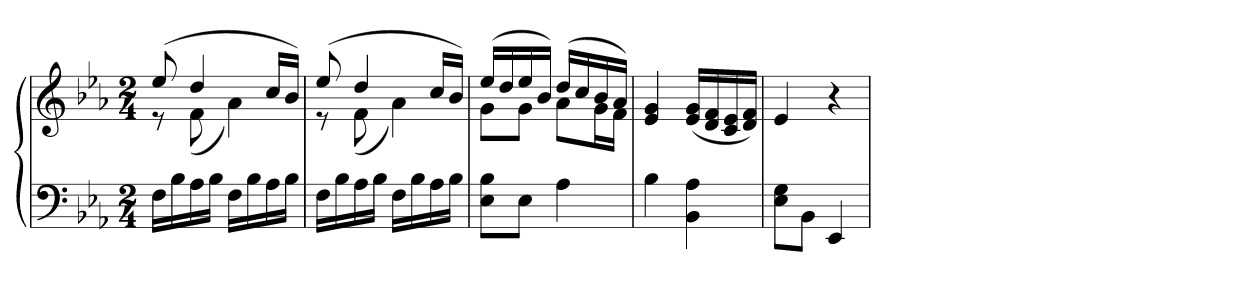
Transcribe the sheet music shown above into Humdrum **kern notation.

**kern	**kern
*part1	*part1
*staff2	*staff1
*clefF4	*clefG2
*k[b-e-a-]	*k[b-e-a-]
*E-:	*E-:
*M2/4	*M2/4
=	=
*	*^
16FLL	(8ee-	8r
16B-	.	.
16A-	4dd	(8f
16B-JJ	.	.
16FLL	.	4a-)
16B-	.	.
16A-	16ccLL	.
16B-JJ	16b-JJ)	.
=19	=19	=19
16FLL	(8ee-	8r
16B-	.	.
16A-	4dd	(8f
16B-JJ	.	.
16FLL	.	4a-)
16B-	.	.
16A-	16ccLL	.
16B-JJ	16b-JJ)	.
=20	=20	=20
8E- 8B-L	(16ee-LL	8gL
.	16dd	.
8E-J	16ee-	8gJ
.	16b-JJ)	.
4A-	(16ddLL	8a-L
.	16cc	.
.	16b-	16gL
.	16a-JJ)	16fJJ
*	*v	*v
=21	=21
4B-	4e- 4g
4BB- 4A-	(16e- 16gLL
.	16d 16f
.	16c 16e-
.	16d 16fJJ)
=22	=22
8E- 8GL	4e-
8BB-J	.
4EE-	4r
=	=
*-	*-
